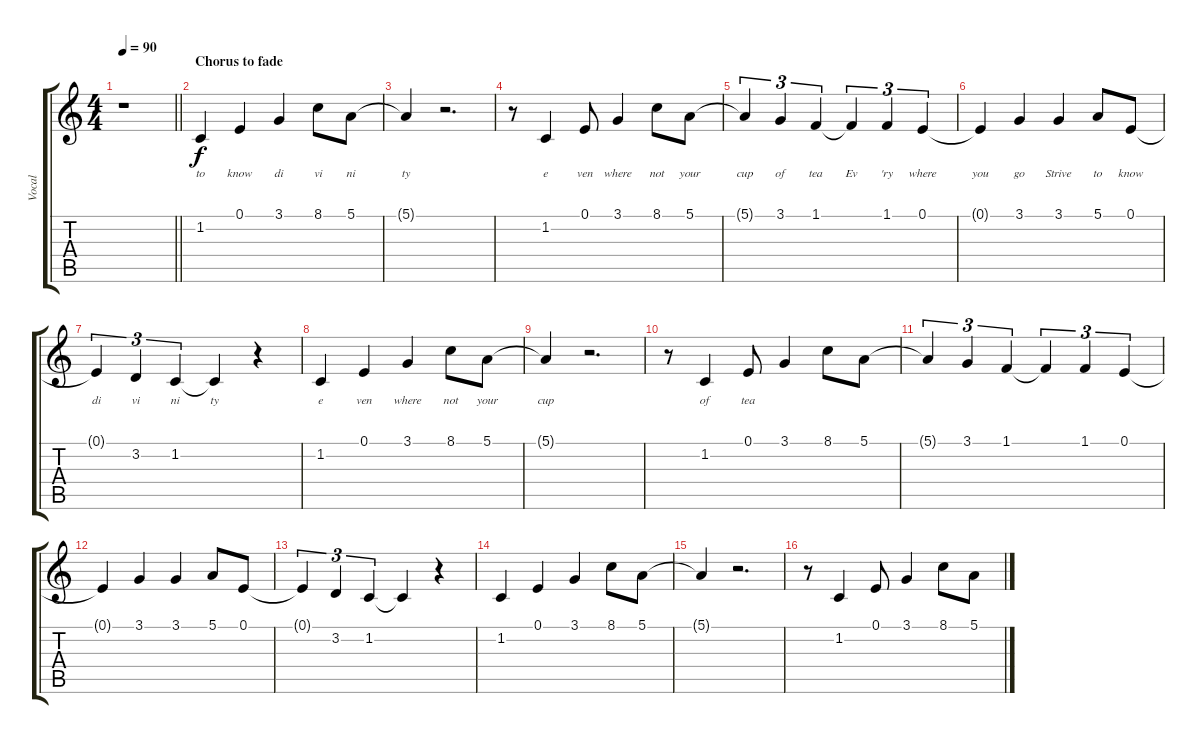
\track ("Vocal" "Vocal") {instrument acousticgrandpiano}
\staff {score tabs}
\tuning (E4 B3 G3 D3 A2 E2) {hide}
\ts (4 4)
\tempo 90
\clef g2
\barLineRight lightlight
\ks c
r.1{dy f} |
\section ("" "Chorus to fade")
1.2.4{lyrics (0 "to") lyrics (1 "") lyrics (2 "") lyrics (3 "") lyrics (4 "")} 0.1.4{lyrics (0 "know") lyrics (1 "") lyrics (2 "") lyrics (3 "") lyrics (4 "")} 3.1.4{lyrics (0 "di") lyrics (1 "") lyrics (2 "") lyrics (3 "") lyrics (4 "")} 8.1.8{lyrics (0 "vi") lyrics (1 "") lyrics (2 "") lyrics (3 "") lyrics (4 "")} 5.1.8{lyrics (0 "ni") lyrics (1 "") lyrics (2 "") lyrics (3 "") lyrics (4 "")} |
5.1{t}.4{lyrics (0 "ty") lyrics (1 "") lyrics (2 "") lyrics (3 "") lyrics (4 "")} r.2{d} |
r.8 1.2.4{lyrics (0 "e") lyrics (1 "") lyrics (2 "") lyrics (3 "") lyrics (4 "")} 0.1.8{lyrics (0 "ven") lyrics (1 "") lyrics (2 "") lyrics (3 "") lyrics (4 "")} 3.1.4{lyrics (0 "where") lyrics (1 "") lyrics (2 "") lyrics (3 "") lyrics (4 "")} 8.1.8{lyrics (0 "not") lyrics (1 "") lyrics (2 "") lyrics (3 "") lyrics (4 "")} 5.1.8{lyrics (0 "your") lyrics (1 "") lyrics (2 "") lyrics (3 "") lyrics (4 "")} |
5.1{t}.4{tu (3 2) lyrics (0 "cup") lyrics (1 "") lyrics (2 "") lyrics (3 "") lyrics (4 "")} 3.1.4{tu (3 2) lyrics (0 "of") lyrics (1 "") lyrics (2 "") lyrics (3 "") lyrics (4 "")} 1.1.4{tu (3 2) lyrics (0 "tea") lyrics (1 "") lyrics (2 "") lyrics (3 "") lyrics (4 "")} 1.1{t}.4{tu (3 2) lyrics (0 "Ev") lyrics (1 "") lyrics (2 "") lyrics (3 "") lyrics (4 "")} 1.1.4{tu (3 2) lyrics (0 "'ry") lyrics (1 "") lyrics (2 "") lyrics (3 "") lyrics (4 "")} 0.1.4{tu (3 2) lyrics (0 "where") lyrics (1 "") lyrics (2 "") lyrics (3 "") lyrics (4 "")} |
0.1{t}.4{lyrics (0 "you") lyrics (1 "") lyrics (2 "") lyrics (3 "") lyrics (4 "")} 3.1.4{lyrics (0 "go") lyrics (1 "") lyrics (2 "") lyrics (3 "") lyrics (4 "")} 3.1.4{lyrics (0 "Strive") lyrics (1 "") lyrics (2 "") lyrics (3 "") lyrics (4 "")} 5.1.8{lyrics (0 "to") lyrics (1 "") lyrics (2 "") lyrics (3 "") lyrics (4 "")} 0.1.8{lyrics (0 "know") lyrics (1 "") lyrics (2 "") lyrics (3 "") lyrics (4 "")} |
0.1{t}.4{tu (3 2) lyrics (0 "di") lyrics (1 "") lyrics (2 "") lyrics (3 "") lyrics (4 "")} 3.2.4{tu (3 2) lyrics (0 "vi") lyrics (1 "") lyrics (2 "") lyrics (3 "") lyrics (4 "")} 1.2.4{tu (3 2) lyrics (0 "ni") lyrics (1 "") lyrics (2 "") lyrics (3 "") lyrics (4 "")} 1.2{t}.4{lyrics (0 "ty") lyrics (1 "") lyrics (2 "") lyrics (3 "") lyrics (4 "")} r.4 |
1.2.4{lyrics (0 "e") lyrics (1 "") lyrics (2 "") lyrics (3 "") lyrics (4 "")} 0.1.4{lyrics (0 "ven") lyrics (1 "") lyrics (2 "") lyrics (3 "") lyrics (4 "")} 3.1.4{lyrics (0 "where") lyrics (1 "") lyrics (2 "") lyrics (3 "") lyrics (4 "")} 8.1.8{lyrics (0 "not") lyrics (1 "") lyrics (2 "") lyrics (3 "") lyrics (4 "")} 5.1.8{lyrics (0 "your") lyrics (1 "") lyrics (2 "") lyrics (3 "") lyrics (4 "")} |
5.1{t}.4{lyrics (0 "cup") lyrics (1 "") lyrics (2 "") lyrics (3 "") lyrics (4 "")} r.2{d} |
r.8 1.2.4{lyrics (0 "of") lyrics (1 "") lyrics (2 "") lyrics (3 "") lyrics (4 "")} 0.1.8{lyrics (0 "tea") lyrics (1 "") lyrics (2 "") lyrics (3 "") lyrics (4 "")} 3.1.4 8.1.8 5.1.8 |
5.1{t}.4{tu (3 2)} 3.1.4{tu (3 2)} 1.1.4{tu (3 2)} 1.1{t}.4{tu (3 2)} 1.1.4{tu (3 2)} 0.1.4{tu (3 2)} |
0.1{t}.4 3.1.4 3.1.4 5.1.8 0.1.8 |
0.1{t}.4{tu (3 2)} 3.2.4{tu (3 2)} 1.2.4{tu (3 2)} 1.2{t}.4 r.4 |
1.2.4 0.1.4 3.1.4 8.1.8 5.1.8 |
5.1{t}.4 r.2{d} |
r.8 1.2.4 0.1.8 3.1.4 8.1.8 5.1.8
